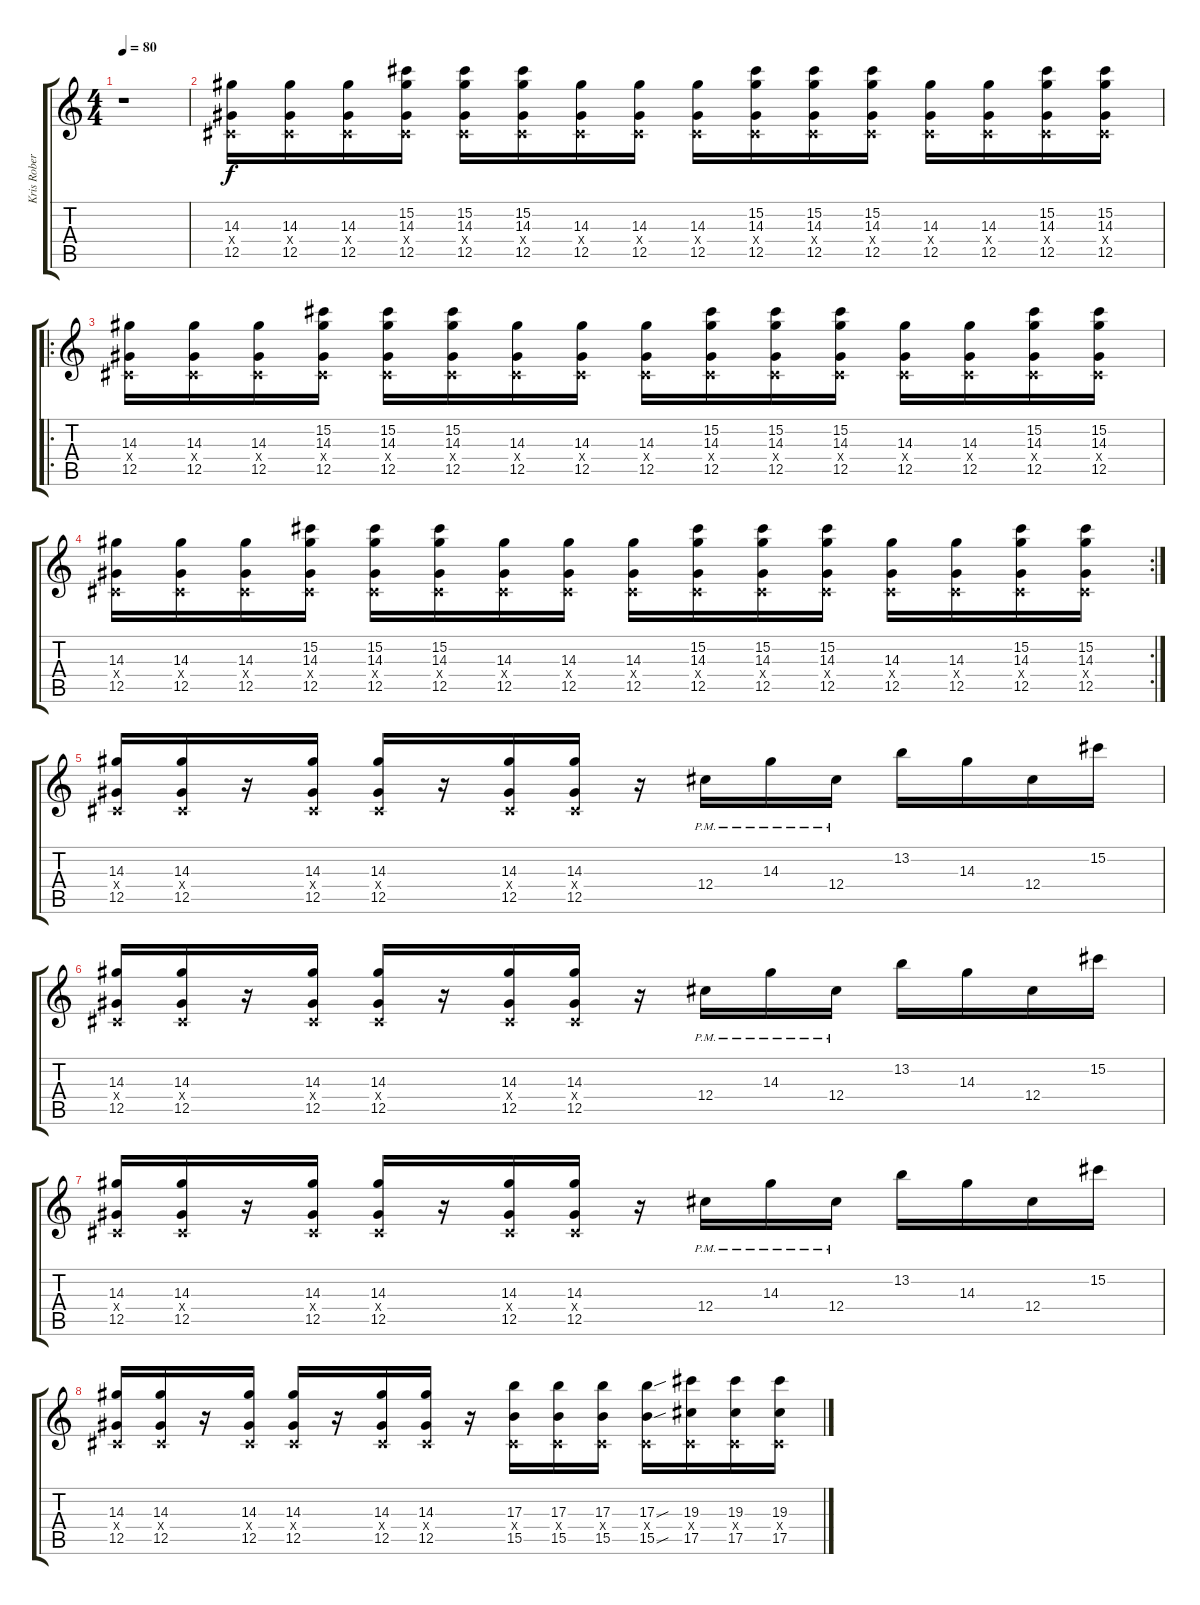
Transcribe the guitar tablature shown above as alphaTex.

\track ("Kris Roberts" "Kris Rober") {instrument overdrivenguitar}
\staff {score tabs}
\tuning (Eb4 Bb3 Gb3 Db3 Ab2 Db2) {hide}
\ts (4 4)
\tempo 80
\clef g2
\ks c
r.1{dy f instrument overdrivenguitar} |
(14.3 0.4{x} 12.5).16 (14.3 0.4{x} 12.5).16 (14.3 0.4{x} 12.5).16 (15.2 14.3 0.4{x} 12.5).16 (15.2 14.3 0.4{x} 12.5).16 (15.2 14.3 0.4{x} 12.5).16 (14.3 0.4{x} 12.5).16 (14.3 0.4{x} 12.5).16 (14.3 0.4{x} 12.5).16 (15.2 14.3 0.4{x} 12.5).16 (15.2 14.3 0.4{x} 12.5).16 (15.2 14.3 0.4{x} 12.5).16 (14.3 0.4{x} 12.5).16 (14.3 0.4{x} 12.5).16 (15.2 14.3 0.4{x} 12.5).16 (15.2 14.3 0.4{x} 12.5).16 |
\ro
(14.3 0.4{x} 12.5).16 (14.3 0.4{x} 12.5).16 (14.3 0.4{x} 12.5).16 (15.2 14.3 0.4{x} 12.5).16 (15.2 14.3 0.4{x} 12.5).16 (15.2 14.3 0.4{x} 12.5).16 (14.3 0.4{x} 12.5).16 (14.3 0.4{x} 12.5).16 (14.3 0.4{x} 12.5).16 (15.2 14.3 0.4{x} 12.5).16 (15.2 14.3 0.4{x} 12.5).16 (15.2 14.3 0.4{x} 12.5).16 (14.3 0.4{x} 12.5).16 (14.3 0.4{x} 12.5).16 (15.2 14.3 0.4{x} 12.5).16 (15.2 14.3 0.4{x} 12.5).16 |
\rc 2
(14.3 0.4{x} 12.5).16 (14.3 0.4{x} 12.5).16 (14.3 0.4{x} 12.5).16 (15.2 14.3 0.4{x} 12.5).16 (15.2 14.3 0.4{x} 12.5).16 (15.2 14.3 0.4{x} 12.5).16 (14.3 0.4{x} 12.5).16 (14.3 0.4{x} 12.5).16 (14.3 0.4{x} 12.5).16 (15.2 14.3 0.4{x} 12.5).16 (15.2 14.3 0.4{x} 12.5).16 (15.2 14.3 0.4{x} 12.5).16 (14.3 0.4{x} 12.5).16 (14.3 0.4{x} 12.5).16 (15.2 14.3 0.4{x} 12.5).16 (15.2 14.3 0.4{x} 12.5).16 |
(14.3 0.4{x} 12.5).16 (14.3 0.4{x} 12.5).16 r.16 (14.3 0.4{x} 12.5).16 (14.3 0.4{x} 12.5).16 r.16 (14.3 0.4{x} 12.5).16 (14.3 0.4{x} 12.5).16 r.16 12.4{pm}.16 14.3{pm}.16 12.4{pm}.16 13.2.16 14.3.16 12.4.16 15.2.16 |
(14.3 0.4{x} 12.5).16 (14.3 0.4{x} 12.5).16 r.16 (14.3 0.4{x} 12.5).16 (14.3 0.4{x} 12.5).16 r.16 (14.3 0.4{x} 12.5).16 (14.3 0.4{x} 12.5).16 r.16 12.4{pm}.16 14.3{pm}.16 12.4{pm}.16 13.2.16 14.3.16 12.4.16 15.2.16 |
(14.3 0.4{x} 12.5).16 (14.3 0.4{x} 12.5).16 r.16 (14.3 0.4{x} 12.5).16 (14.3 0.4{x} 12.5).16 r.16 (14.3 0.4{x} 12.5).16 (14.3 0.4{x} 12.5).16 r.16 12.4{pm}.16 14.3{pm}.16 12.4{pm}.16 13.2.16 14.3.16 12.4.16 15.2.16 |
(14.3 0.4{x} 12.5).16 (14.3 0.4{x} 12.5).16 r.16 (14.3 0.4{x} 12.5).16 (14.3 0.4{x} 12.5).16 r.16 (14.3 0.4{x} 12.5).16 (14.3 0.4{x} 12.5).16 r.16 (17.3 0.4{x} 15.5).16 (17.3 0.4{x} 15.5).16 (17.3 0.4{x} 15.5).16 (17.3{sou} 0.4{x} 15.5{sou}).16 (19.3 0.4{x} 17.5).16 (19.3 0.4{x} 17.5).16 (19.3 0.4{x} 17.5).16
